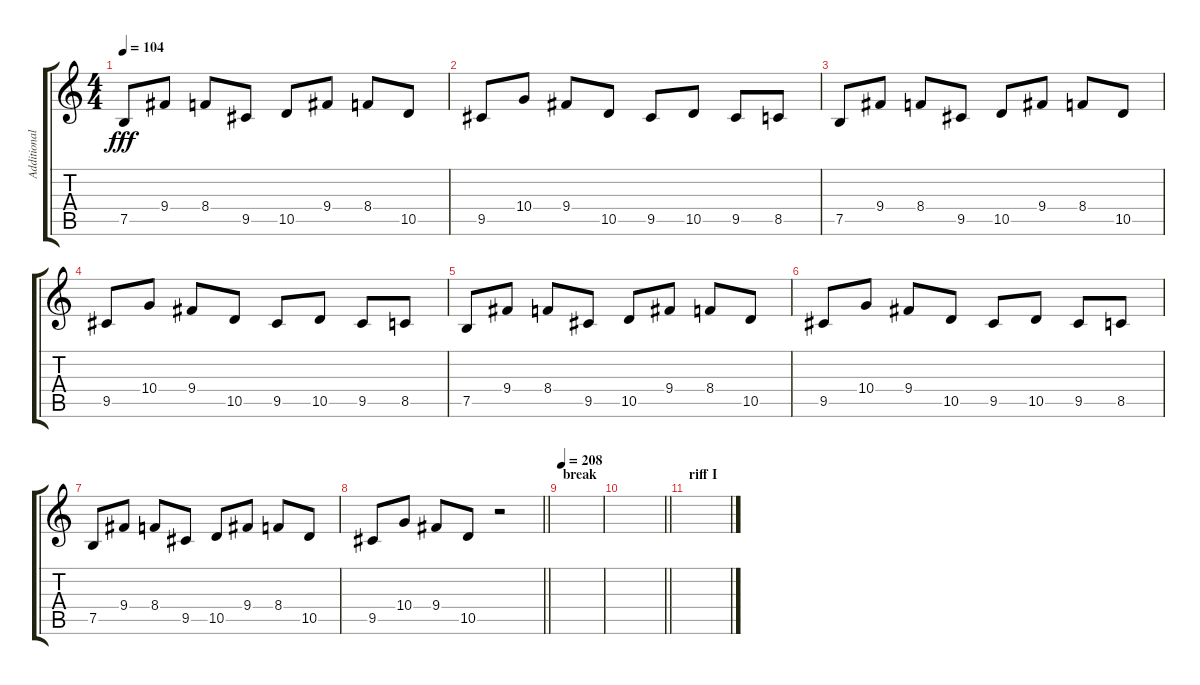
\track ("Additional Stuff" "Additional") {instrument distortionguitar}
\staff {score tabs}
\tuning (B3 Gb3 D3 A2 E2 B1) {hide}
\ts (4 4)
\section ("" "")
\tempo 104
\clef g2
\ks c
7.5.8{dy fff} 9.4.8 8.4.8 9.5.8 10.5.8 9.4.8 8.4.8 10.5.8 |
9.5.8 10.4.8 9.4.8 10.5.8 9.5.8 10.5.8 9.5.8 8.5.8 |
7.5.8 9.4.8 8.4.8 9.5.8 10.5.8 9.4.8 8.4.8 10.5.8 |
9.5.8 10.4.8 9.4.8 10.5.8 9.5.8 10.5.8 9.5.8 8.5.8 |
7.5.8 9.4.8 8.4.8 9.5.8 10.5.8 9.4.8 8.4.8 10.5.8 |
9.5.8 10.4.8 9.4.8 10.5.8 9.5.8 10.5.8 9.5.8 8.5.8 |
7.5.8 9.4.8 8.4.8 9.5.8 10.5.8 9.4.8 8.4.8 10.5.8 |
\barLineRight lightlight
9.5.8 10.4.8 9.4.8 10.5.8 r.2 |
\section ("" "break")
\tempo 208
|
\barLineRight lightlight
|
\section ("" "riff I")
